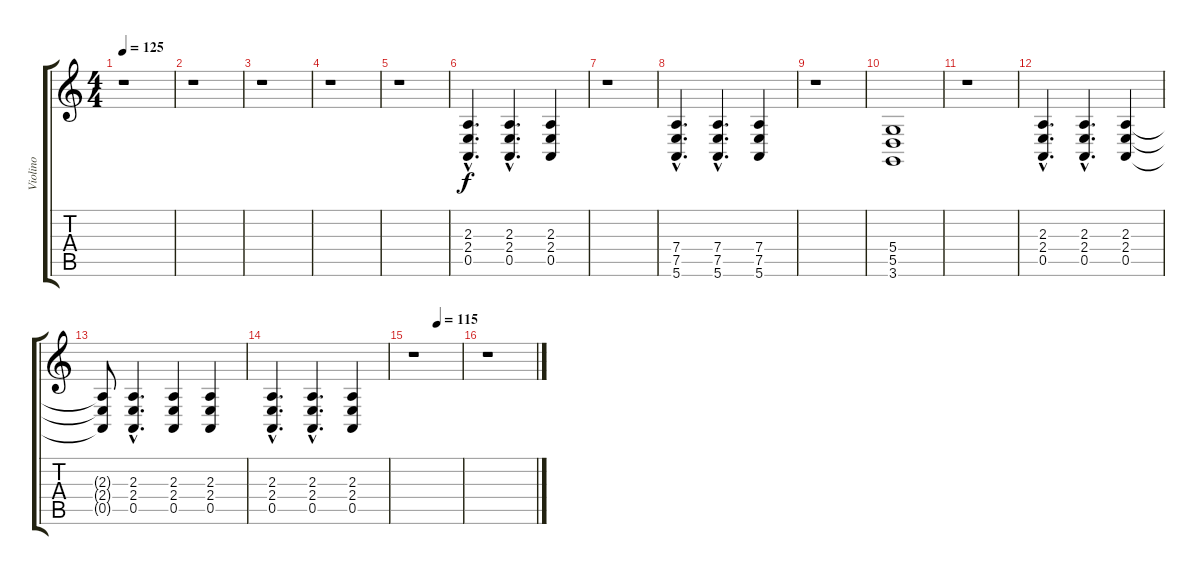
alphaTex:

\track ("Violino" "Violino") {instrument tremolostrings}
\staff {score tabs}
\tuning (E4 B3 G3 D3 A2 E2) {hide}
\ts (4 4)
\tempo 125
\clef g2
\ks c
r.1{dy f} |
r.1 |
r.1 |
r.1 |
r.1 |
(2.3{hac} 2.4{hac} 0.5{hac}).4{d} (2.3{hac} 2.4{hac} 0.5{hac}).4{d} (2.3 2.4 0.5).4 |
r.1 |
(7.4{hac} 7.5{hac} 5.6{hac}).4{d} (7.4{hac} 7.5{hac} 5.6{hac}).4{d} (7.4 7.5 5.6).4 |
r.1 |
(5.4 5.5 3.6).1 |
r.1 |
(2.3{hac} 2.4{hac} 0.5{hac}).4{d} (2.3{hac} 2.4{hac} 0.5{hac}).4{d} (2.3 2.4 0.5).4 |
(2.3{t} 2.4{t} 0.5{t}).8 (2.3{hac} 2.4{hac} 0.5{hac}).4{d} (2.3 2.4 0.5).4 (2.3 2.4 0.5).4 |
(2.3{hac} 2.4{hac} 0.5{hac}).4{d} (2.3{hac} 2.4{hac} 0.5{hac}).4{d} (2.3 2.4 0.5).4 |
\tempo (115 0.5)
r.1 |
r.1
